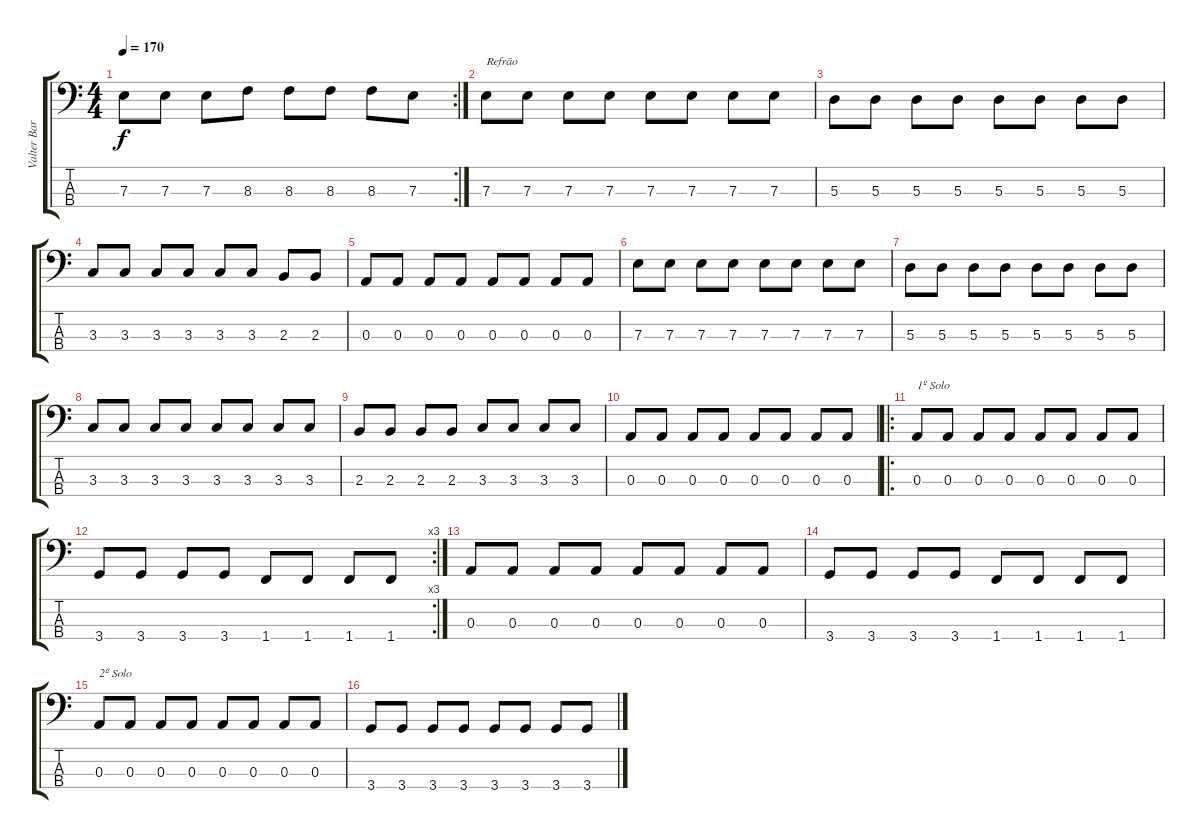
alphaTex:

\track ("Valter Barros" "Valter Bar") {instrument electricbasspick}
\staff {score tabs}
\tuning (G2 D2 A1 E1) {hide}
\rc 2
\ts (4 4)
\tempo 170
\clef f4
\ks c
7.3.8{dy f} 7.3.8 7.3.8 8.3.8 8.3.8 8.3.8 8.3.8 7.3.8 |
7.3.8{txt "Refrão"} 7.3.8 7.3.8 7.3.8 7.3.8 7.3.8 7.3.8 7.3.8 |
5.3.8 5.3.8 5.3.8 5.3.8 5.3.8 5.3.8 5.3.8 5.3.8 |
3.3.8 3.3.8 3.3.8 3.3.8 3.3.8 3.3.8 2.3.8 2.3.8 |
0.3.8 0.3.8 0.3.8 0.3.8 0.3.8 0.3.8 0.3.8 0.3.8 |
7.3.8 7.3.8 7.3.8 7.3.8 7.3.8 7.3.8 7.3.8 7.3.8 |
5.3.8 5.3.8 5.3.8 5.3.8 5.3.8 5.3.8 5.3.8 5.3.8 |
3.3.8 3.3.8 3.3.8 3.3.8 3.3.8 3.3.8 3.3.8 3.3.8 |
2.3.8 2.3.8 2.3.8 2.3.8 3.3.8 3.3.8 3.3.8 3.3.8 |
0.3.8 0.3.8 0.3.8 0.3.8 0.3.8 0.3.8 0.3.8 0.3.8 |
\ro
0.3.8{txt "1º Solo"} 0.3.8 0.3.8 0.3.8 0.3.8 0.3.8 0.3.8 0.3.8 |
\rc 3
3.4.8 3.4.8 3.4.8 3.4.8 1.4.8 1.4.8 1.4.8 1.4.8 |
0.3.8 0.3.8 0.3.8 0.3.8 0.3.8 0.3.8 0.3.8 0.3.8 |
3.4.8 3.4.8 3.4.8 3.4.8 1.4.8 1.4.8 1.4.8 1.4.8 |
0.3.8{txt "2º Solo"} 0.3.8 0.3.8 0.3.8 0.3.8 0.3.8 0.3.8 0.3.8 |
3.4.8 3.4.8 3.4.8 3.4.8 3.4.8 3.4.8 3.4.8 3.4.8
